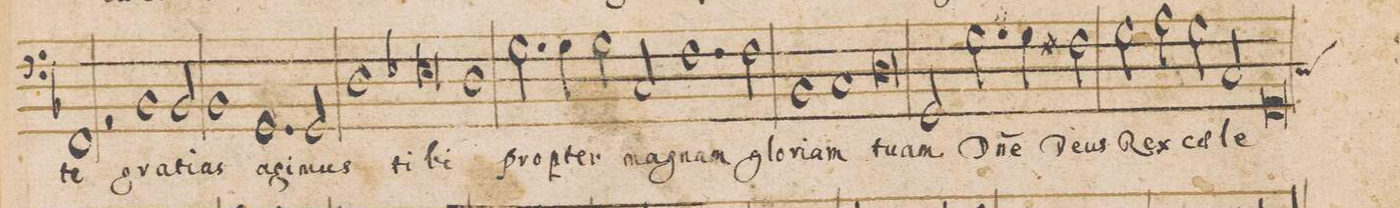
**kern	**text
*I"BASVS	*
*clefF4	*
*k[b-]	*
*met(C|)	*
*M2/1	*
1FF	te
2r	.
1BB-/	gra-
=22-	=22-
2BB-/	-ti-
1BB-	-as
=23-	=23-
1.GG	a-
2GG/	-gi-
=24-	=24-
1D	-mus
0E-X	ti-
=25-	=25-
1D	-bi
=26-	=26-
2.G\	prop-
4G\	-ter
2G\	mag-
2C/	-nam
=27-	=27-
1.F	glo-
2F\	-ri-
=28-	=28-
1BB-	-am
1C	tu-
=29-	=29-
0D	-am
=30-	=30-
2GG/	.
2.G\	D(o-
4G\	-mi)-
2F#X\	-ne
=31-	=31-
2G\	De-
2A\	-us
2G\	Rex
2C/	cae-
=32-	=32-
*custos:C	*
0GG	-le-
=33-	=33-
*-	*-
